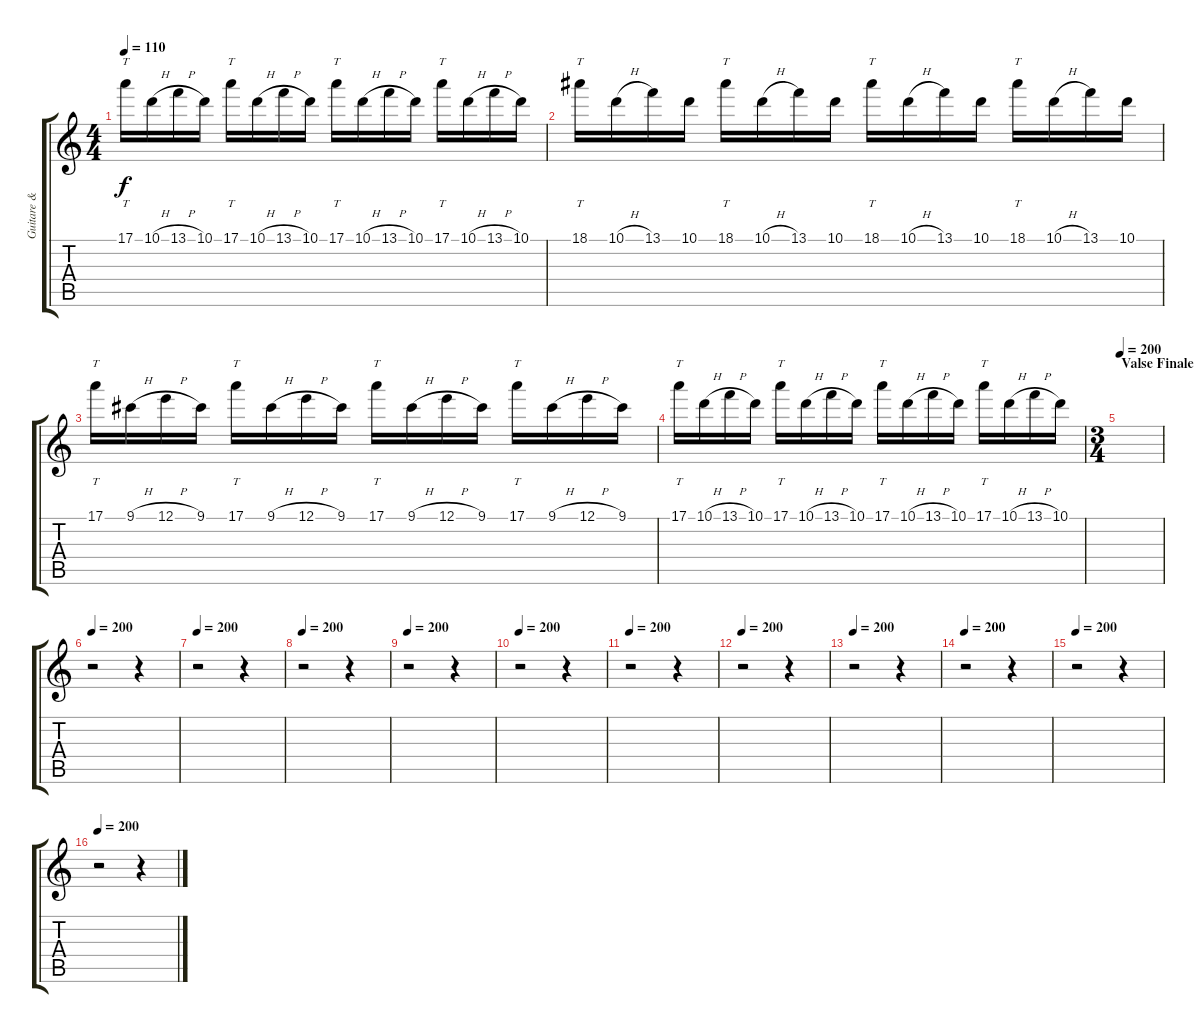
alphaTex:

\track ("Guitare & Cordes" "Guitare & ") {instrument distortionguitar}
\staff {score tabs}
\tuning (E4 B3 G3 D3 A2 E2) {hide}
\ts (4 4)
\tempo 110
\clef g2
\ks c
17.1.16{tt dy f volume 4} 10.1{h}.16 13.1{h}.16 10.1.16 17.1.16{tt} 10.1{h}.16 13.1{h}.16 10.1.16 17.1.16{tt} 10.1{h}.16 13.1{h}.16 10.1.16 17.1.16{tt} 10.1{h}.16 13.1{h}.16 10.1.16 |
18.1.16{tt} 10.1{h}.16 13.1.16 10.1.16 18.1.16{tt} 10.1{h}.16 13.1.16 10.1.16 18.1.16{tt} 10.1{h}.16 13.1.16 10.1.16 18.1.16{tt} 10.1{h}.16 13.1.16 10.1.16 |
17.1.16{tt} 9.1{h}.16 12.1{h}.16 9.1.16 17.1.16{tt} 9.1{h}.16 12.1{h}.16 9.1.16 17.1.16{tt} 9.1{h}.16 12.1{h}.16 9.1.16 17.1.16{tt} 9.1{h}.16 12.1{h}.16 9.1.16 |
17.1.16{tt} 10.1{h}.16 13.1{h}.16 10.1.16 17.1.16{tt} 10.1{h}.16 13.1{h}.16 10.1.16 17.1.16{tt} 10.1{h}.16 13.1{h}.16 10.1.16 17.1.16{tt} 10.1{h}.16 13.1{h}.16 10.1.16 |
\ts (3 4)
\section ("" "Valse Finale")
\tempo 200
|
\tempo 200
r.2 r.4 |
\tempo 200
r.2 r.4 |
\tempo 200
r.2 r.4 |
\tempo 200
r.2 r.4 |
\tempo 200
r.2 r.4 |
\tempo 200
r.2 r.4 |
\tempo 200
r.2 r.4 |
\tempo 200
r.2 r.4 |
\tempo 200
r.2 r.4 |
\tempo 200
r.2 r.4 |
\tempo 200
r.2 r.4
